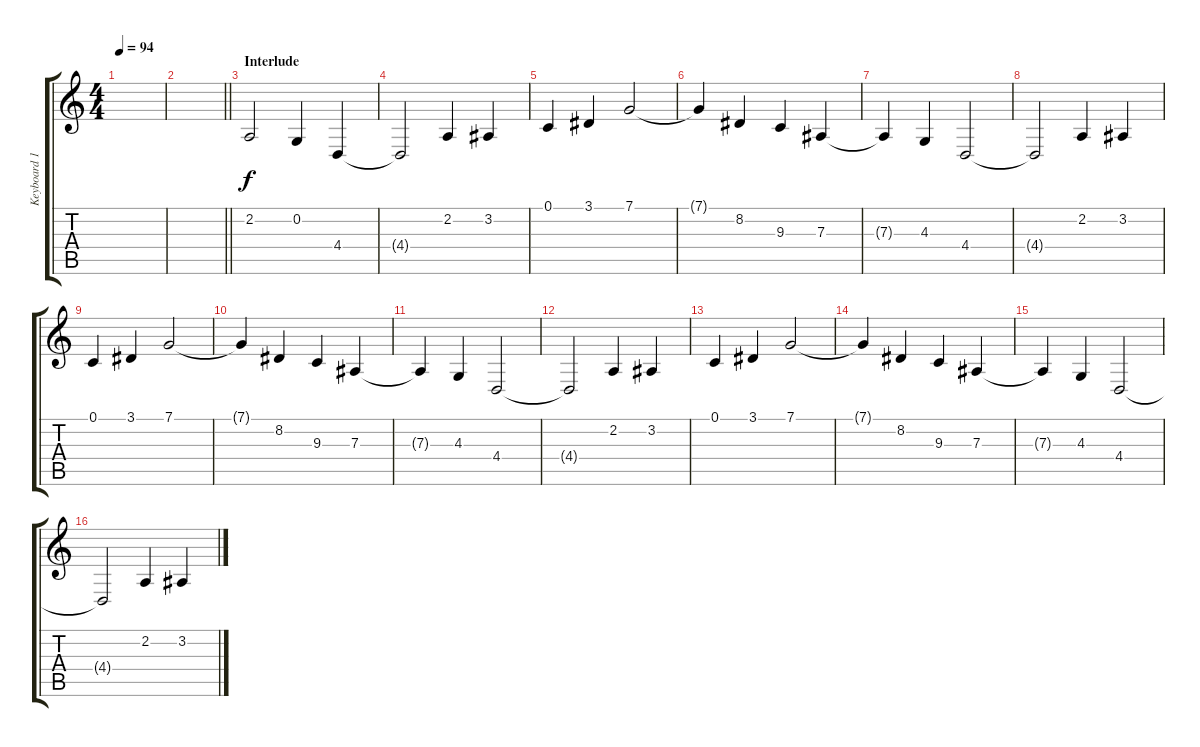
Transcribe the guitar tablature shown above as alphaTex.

\track ("Keyboard 1" "Keyboard 1") {instrument stringensemble1}
\staff {score tabs}
\tuning (C4 G3 Eb3 Bb2 F2 C2) {hide}
\ts (4 4)
\tempo 94
\clef g2
\ks c
|
\barLineRight lightlight
|
\section ("" "Interlude")
2.2.2 0.2.4 4.4.4 |
4.4{t}.2 2.2.4 3.2.4 |
0.1.4 3.1.4 7.1.2 |
7.1{t}.4 8.2.4 9.3.4 7.3.4 |
7.3{t}.4 4.3.4 4.4.2 |
4.4{t}.2 2.2.4 3.2.4 |
0.1.4 3.1.4 7.1.2 |
7.1{t}.4 8.2.4 9.3.4 7.3.4 |
7.3{t}.4 4.3.4 4.4.2 |
4.4{t}.2 2.2.4 3.2.4 |
0.1.4 3.1.4 7.1.2 |
7.1{t}.4 8.2.4 9.3.4 7.3.4 |
7.3{t}.4 4.3.4 4.4.2 |
4.4{t}.2 2.2.4 3.2.4
